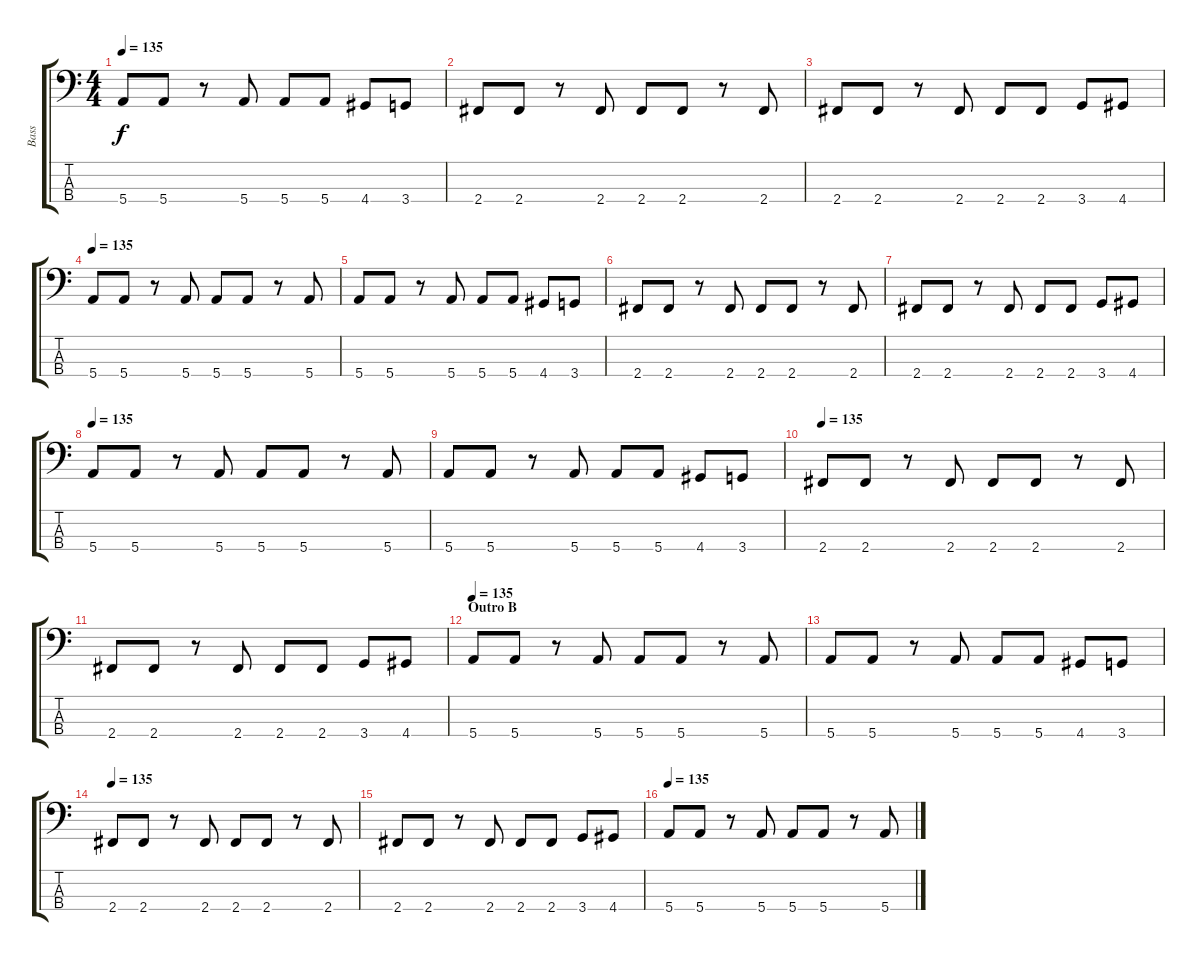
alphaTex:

\track ("Bass" "Bass") {instrument electricbassfinger}
\staff {score tabs}
\tuning (G2 D2 A1 E1) {hide}
\ts (4 4)
\tempo 135
\clef f4
\ks c
5.4.8{dy f} 5.4.8 r.8 5.4.8 5.4.8 5.4.8 4.4.8 3.4.8 |
2.4.8 2.4.8 r.8 2.4.8 2.4.8 2.4.8 r.8 2.4.8 |
2.4.8 2.4.8 r.8 2.4.8 2.4.8 2.4.8 3.4.8 4.4.8 |
\tempo 135
5.4.8 5.4.8 r.8 5.4.8 5.4.8 5.4.8 r.8 5.4.8 |
5.4.8 5.4.8 r.8 5.4.8 5.4.8 5.4.8 4.4.8 3.4.8 |
2.4.8 2.4.8 r.8 2.4.8 2.4.8 2.4.8 r.8 2.4.8 |
2.4.8 2.4.8 r.8 2.4.8 2.4.8 2.4.8 3.4.8 4.4.8 |
\tempo 135
5.4.8 5.4.8 r.8 5.4.8 5.4.8 5.4.8 r.8 5.4.8 |
5.4.8 5.4.8 r.8 5.4.8 5.4.8 5.4.8 4.4.8 3.4.8 |
\tempo 135
2.4.8 2.4.8 r.8 2.4.8 2.4.8 2.4.8 r.8 2.4.8 |
2.4.8 2.4.8 r.8 2.4.8 2.4.8 2.4.8 3.4.8 4.4.8 |
\section ("" "Outro B")
\tempo 135
5.4.8 5.4.8 r.8 5.4.8 5.4.8 5.4.8 r.8 5.4.8 |
5.4.8 5.4.8 r.8 5.4.8 5.4.8 5.4.8 4.4.8 3.4.8 |
\tempo 135
2.4.8 2.4.8 r.8 2.4.8 2.4.8 2.4.8 r.8 2.4.8 |
2.4.8 2.4.8 r.8 2.4.8 2.4.8 2.4.8 3.4.8 4.4.8 |
\tempo 135
5.4.8 5.4.8 r.8 5.4.8 5.4.8 5.4.8 r.8 5.4.8
